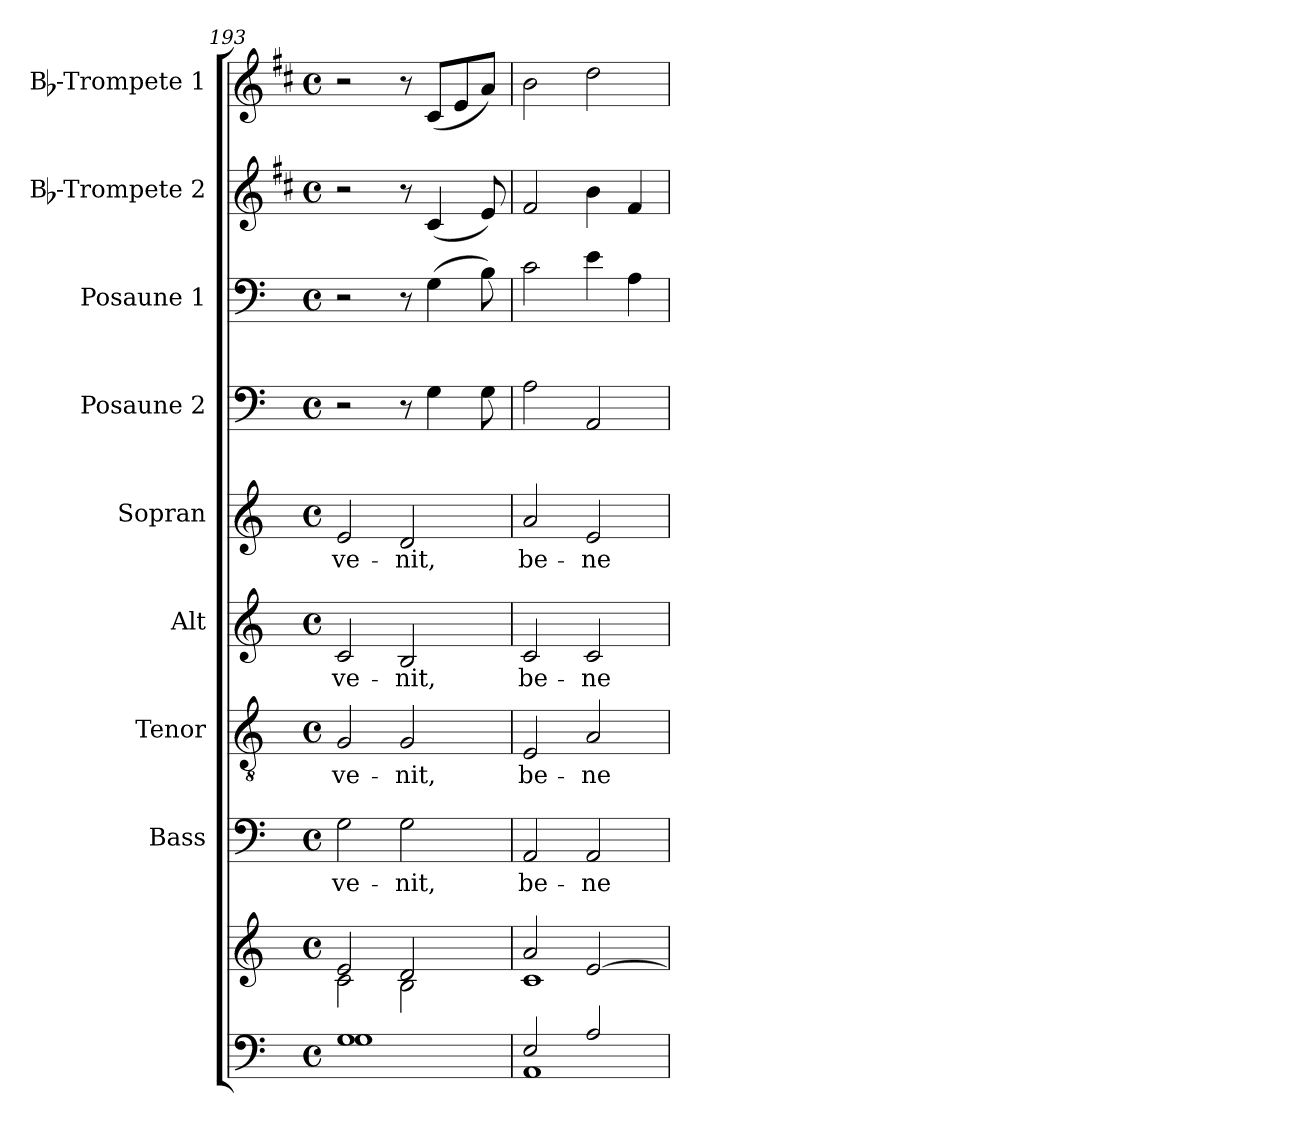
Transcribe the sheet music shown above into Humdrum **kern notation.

**kern	**kern	**kern	**text	**kern	**text	**kern	**text	**kern	**text	**kern	**kern	**kern	**kern
*part9	*part9	*part8	*part8	*part7	*part7	*part6	*part6	*part5	*part5	*part4	*part3	*part2	*part1
*staff10	*staff9	*staff8	*staff8	*staff7	*staff7	*staff6	*staff6	*staff5	*staff5	*staff4	*staff3	*staff2	*staff1
*	*	*I"Bass	*	*I"Tenor	*	*I"Alt	*	*I"Sopran	*	*I"Posaune 2	*I"Posaune 1	*I"Bb-Trompete 2	*I"Bb-Trompete 1
*	*	*I'B.	*	*I'T.	*	*I'A.	*	*I'S.	*	*I'Pos. 2	*I'Pos. 1	*I'Bb Trp. 2	*I'Bb Trp. 1
*clefF4	*clefG2	*clefF4	*	*clefGv2	*	*clefG2	*	*clefG2	*	*clefF4	*clefF4	*clefG2	*clefG2
*	*	*	*	*	*	*	*	*	*	*	*	*ITrd1c2	*ITrd1c2
*k[]	*k[]	*k[]	*	*k[]	*	*k[]	*	*k[]	*	*k[]	*k[]	*k[]	*k[]
*C:	*C:	*C:	*	*C:	*	*C:	*	*C:	*	*C:	*C:	*C:	*C:
*M4/4	*M4/4	*M4/4	*	*M4/4	*	*M4/4	*	*M4/4	*	*M4/4	*M4/4	*M4/4	*M4/4
*met(c)	*met(c)	*met(c)	*	*met(c)	*	*met(c)	*	*met(c)	*	*met(c)	*met(c)	*met(c)	*met(c)
=193	=193	=193	=193	=193	=193	=193	=193	=193	=193	=193	=193	=193	=193
*^	*^	*	*	*	*	*	*	*	*	*	*	*	*
!	!	!	!	!	!LO:LY:b	!	!LO:LY:b	!	!LO:LY:b	!	!LO:LY:b	!	!	!	!
1G	1G	2e/	2c\	2G\	ve-	2G/	ve-	2c/	ve-	2e/	ve-	2r	2r	2r	2r
!	!	!	!	!	!LO:LY:b	!	!LO:LY:b	!	!LO:LY:b	!	!LO:LY:b	!	!	!	!
.	.	2d/	2B\	2G\	-nit,	2G/	-nit,	2B/	-nit,	2d/	-nit,	8r	8r	8r	8r
.	.	.	.	.	.	.	.	.	.	.	.	4G\	(>4G\	(<4B/	(<8B/L
.	.	.	.	.	.	.	.	.	.	.	.	.	.	.	8d/
.	.	.	.	.	.	.	.	.	.	.	.	8G\	8B\)	8d/)	8g/J)
=194	=194	=194	=194	=194	=194	=194	=194	=194	=194	=194	=194	=194	=194	=194	=194
!	!	!	!	!	!LO:LY:b	!	!LO:LY:b	!	!LO:LY:b	!	!LO:LY:b	!	!	!	!
2E/	1AA	2a/	1c	2AA/	be-	2E/	be-	2c/	be-	2a/	be-	2A\	2c\	2e/	2a\
!	!	!	!	!	!LO:LY:b	!	!LO:LY:b	!	!LO:LY:b	!	!LO:LY:b	!	!	!	!
2A/	.	[>2e/	.	2AA/	-ne-	2A/	-ne-	2c/	-ne-	2e/	-ne-	2AA/	4e\	4a\	2cc\
.	.	.	.	.	.	.	.	.	.	.	.	.	4A\	4e/	.
*v	*v	*	*	*	*	*	*	*	*	*	*	*	*	*	*
*	*v	*v	*	*	*	*	*	*	*	*	*	*	*	*
=	=	=	=	=	=	=	=	=	=	=	=	=	=
*-	*-	*-	*-	*-	*-	*-	*-	*-	*-	*-	*-	*-	*-
